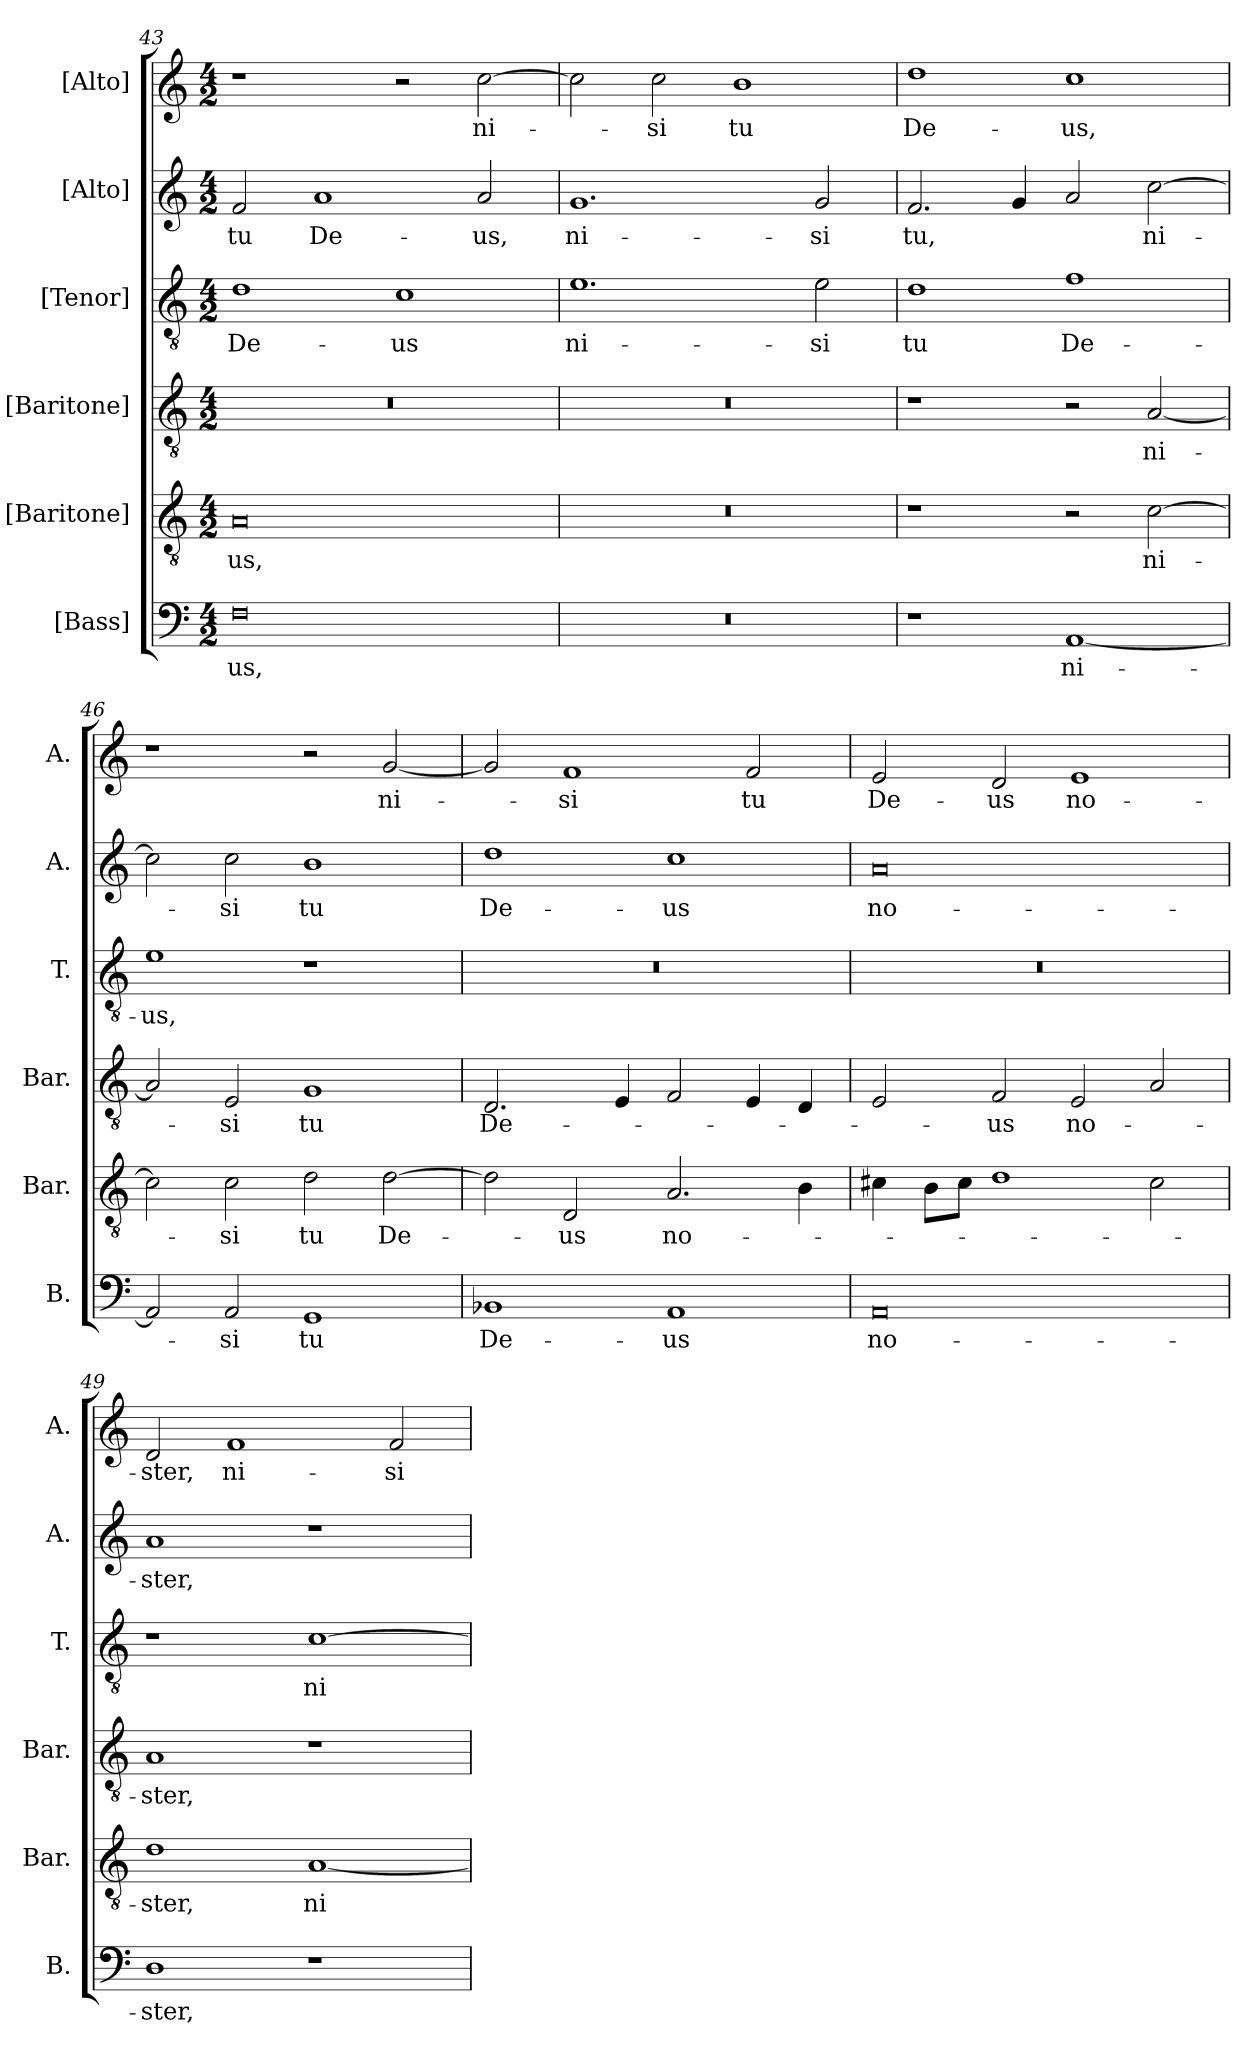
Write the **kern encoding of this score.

**kern	**text	**kern	**text	**kern	**text	**kern	**text	**kern	**text	**kern	**text
*part6	*part6	*part5	*part5	*part4	*part4	*part3	*part3	*part2	*part2	*part1	*part1
*staff6	*staff6	*staff5	*staff5	*staff4	*staff4	*staff3	*staff3	*staff2	*staff2	*staff1	*staff1
*I"[Bass]	*	*I"[Baritone]	*	*I"[Baritone]	*	*I"[Tenor]	*	*I"[Alto]	*	*I"[Alto]	*
*I'B.	*	*I'Bar.	*	*I'Bar.	*	*I'T.	*	*I'A.	*	*I'A.	*
*clefF4	*	*clefGv2	*	*clefGv2	*	*clefGv2	*	*clefG2	*	*clefG2	*
*	*	*ITrd7c12	*	*ITrd7c12	*	*ITrd7c12	*	*	*	*	*
*k[]	*	*k[]	*	*k[]	*	*k[]	*	*k[]	*	*k[]	*
*C:	*	*C:	*	*C:	*	*C:	*	*C:	*	*C:	*
*M4/2	*	*M4/2	*	*M4/2	*	*M4/2	*	*M4/2	*	*M4/2	*
=43	=43	=43	=43	=43	=43	=43	=43	=43	=43	=43	=43
!	!LO:LY:b	!	!LO:LY:b	!LO:N:vis=1	!	!	!LO:LY:b	!	!LO:LY:b	!	!
0F	-us,	0AA	-us,	0r	.	1D	De-	2f/	tu	1r	.
!	!	!	!	!	!	!	!	!	!LO:LY:b	!	!
.	.	.	.	.	.	.	.	1a	De-	.	.
!	!	!	!	!	!	!	!LO:LY:b	!	!	!	!
.	.	.	.	.	.	1C	-us	.	.	2r	.
!	!	!	!	!	!	!	!	!	!LO:LY:b	!	!LO:LY:b
.	.	.	.	.	.	.	.	2a/	-us,	[>2cc\	ni-
!!LO:PB:g=z
=44	=44	=44	=44	=44	=44	=44	=44	=44	=44	=44	=44
!LO:N:vis=1	!	!LO:N:vis=1	!	!LO:N:vis=1	!	!	!LO:LY:b	!	!LO:LY:b	!	!
0r	.	0r	.	0r	.	1.E	ni-	1.g	ni-	2cc\]	.
!	!	!	!	!	!	!	!	!	!	!	!LO:LY:b
.	.	.	.	.	.	.	.	.	.	2cc\	-si
!	!	!	!	!	!	!	!	!	!	!	!LO:LY:b
.	.	.	.	.	.	.	.	.	.	1b	tu
!	!	!	!	!	!	!	!LO:LY:b	!	!LO:LY:b	!	!
.	.	.	.	.	.	2E\	-si	2g/	-si	.	.
=45	=45	=45	=45	=45	=45	=45	=45	=45	=45	=45	=45
!	!	!	!	!	!	!	!LO:LY:b	!	!LO:LY:b	!	!LO:LY:b
1r	.	1r	.	1r	.	1D	tu	2.f/	tu,	1dd	De-
.	.	.	.	.	.	.	.	4g/	.	.	.
!	!LO:LY:b	!	!	!	!	!	!LO:LY:b	!	!	!	!LO:LY:b
[<1AA	ni-	2r	.	2r	.	1F	De-	2a/	.	1cc	-us,
!	!	!	!LO:LY:b	!	!LO:LY:b	!	!	!	!LO:LY:b	!	!
.	.	[>2C\	ni-	[<2AA/	ni-	.	.	[>2cc\	ni-	.	.
=46	=46	=46	=46	=46	=46	=46	=46	=46	=46	=46	=46
!	!	!	!	!	!	!	!LO:LY:b	!	!	!	!
2AA/]	.	2C\]	.	2AA/]	.	1E	-us,	2cc\]	.	1r	.
!	!LO:LY:b	!	!LO:LY:b	!	!LO:LY:b	!	!	!	!LO:LY:b	!	!
2AA/	-si	2C\	-si	2EE/	-si	.	.	2cc\	-si	.	.
!	!LO:LY:b	!	!LO:LY:b	!	!LO:LY:b	!	!	!	!LO:LY:b	!	!
1GG	tu	2D\	tu	1GG	tu	1r	.	1b	tu	2r	.
!	!	!	!LO:LY:b	!	!	!	!	!	!	!	!LO:LY:b
.	.	[>2D\	De-	.	.	.	.	.	.	[<2g/	ni-
=47	=47	=47	=47	=47	=47	=47	=47	=47	=47	=47	=47
!	!LO:LY:b	!	!	!	!LO:LY:b	!LO:N:vis=1	!	!	!LO:LY:b	!	!
1BB-X	De-	2D\]	.	2.DD/	De-	0r	.	1dd	De-	2g/]	.
!	!	!	!LO:LY:b	!	!	!	!	!	!	!	!LO:LY:b
.	.	2DD/	-us	.	.	.	.	.	.	1f	-si
.	.	.	.	4EE/	.	.	.	.	.	.	.
!	!LO:LY:b	!	!LO:LY:b	!	!	!	!	!	!LO:LY:b	!	!
1AA	-us	2.AA/	no-	2FF/	.	.	.	1cc	-us	.	.
!	!	!	!	!	!	!	!	!	!	!	!LO:LY:b
.	.	.	.	4EE/	.	.	.	.	.	2f/	tu
.	.	4BB\	.	4DD/	.	.	.	.	.	.	.
!!LO:LB:g=z
=48	=48	=48	=48	=48	=48	=48	=48	=48	=48	=48	=48
!	!LO:LY:b	!	!	!	!	!LO:N:vis=1	!	!	!LO:LY:b	!	!LO:LY:b
0AA	no-	4C#X\	.	2EE/	.	0r	.	0a	no-	2e/	De-
.	.	8BB\L	.	.	.	.	.	.	.	.	.
.	.	8C#\J	.	.	.	.	.	.	.	.	.
!	!	!	!	!	!LO:LY:b	!	!	!	!	!	!LO:LY:b
.	.	1D	.	2FF/	-us	.	.	.	.	2d/	-us
!	!	!	!	!	!LO:LY:b	!	!	!	!	!	!LO:LY:b
.	.	.	.	2EE/	no-	.	.	.	.	1e	no-
.	.	2C#\	.	2AA/	.	.	.	.	.	.	.
=49	=49	=49	=49	=49	=49	=49	=49	=49	=49	=49	=49
!	!LO:LY:b	!	!LO:LY:b	!	!LO:LY:b	!	!	!	!LO:LY:b	!	!LO:LY:b
1D	-ster,	1D	-ster,	1AA	-ster,	1r	.	1a	-ster,	2d/	-ster,
!	!	!	!	!	!	!	!	!	!	!	!LO:LY:b
.	.	.	.	.	.	.	.	.	.	1f	ni-
!	!	!	!LO:LY:b	!	!	!	!LO:LY:b	!	!	!	!
1r	.	[<1AA	ni-	1r	.	[>1C	ni-	1r	.	.	.
!	!	!	!	!	!	!	!	!	!	!	!LO:LY:b
.	.	.	.	.	.	.	.	.	.	2f/	-si
=	=	=	=	=	=	=	=	=	=	=	=
*-	*-	*-	*-	*-	*-	*-	*-	*-	*-	*-	*-
